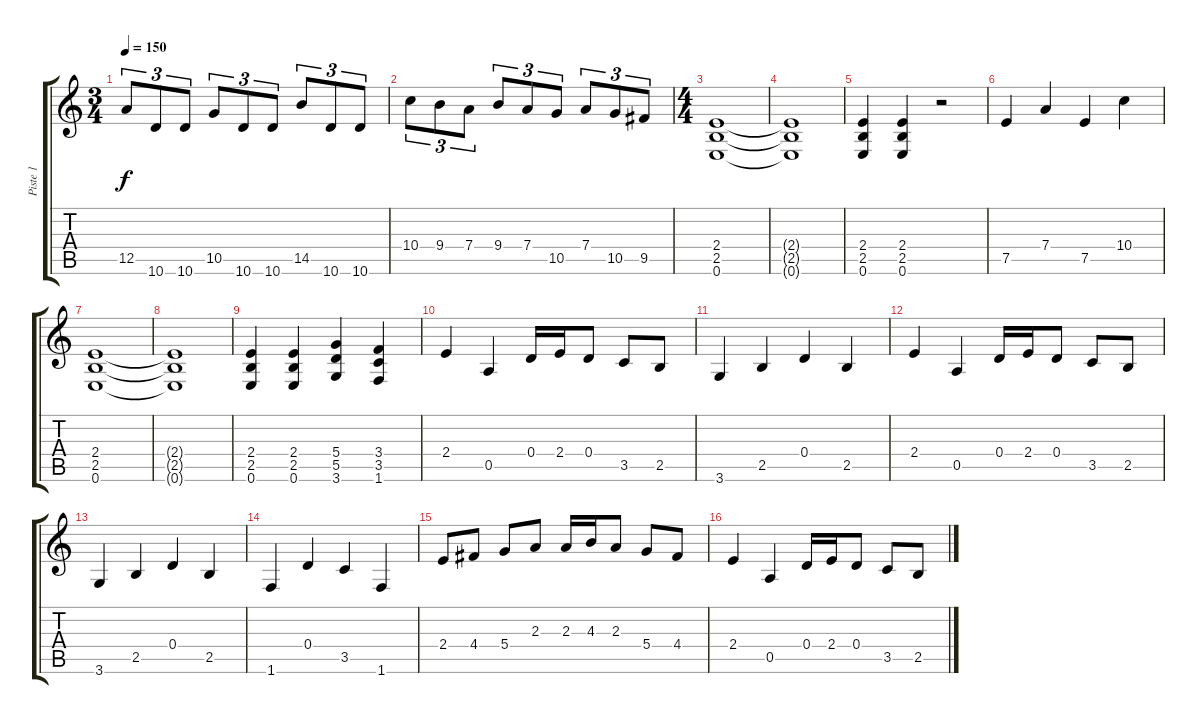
\track ("Piste 1" "Piste 1") {instrument distortionguitar}
\staff {score tabs}
\tuning (E4 B3 G3 D3 A2 E2) {hide}
\ts (3 4)
\tempo 150
\clef g2
\ks c
12.5.8{tu (3 2) dy f} 10.6.8{tu (3 2)} 10.6.8{tu (3 2)} 10.5.8{tu (3 2)} 10.6.8{tu (3 2)} 10.6.8{tu (3 2)} 14.5.8{tu (3 2)} 10.6.8{tu (3 2)} 10.6.8{tu (3 2)} |
10.4.8{tu (3 2)} 9.4.8{tu (3 2)} 7.4.8{tu (3 2)} 9.4.8{tu (3 2)} 7.4.8{tu (3 2)} 10.5.8{tu (3 2)} 7.4.8{tu (3 2)} 10.5.8{tu (3 2)} 9.5.8{tu (3 2)} |
\ts (4 4)
(2.4 2.5 0.6).1 |
(2.4{t} 2.5{t} 0.6{t}).1 |
(2.4 2.5 0.6).4 (2.4 2.5 0.6).4 r.2 |
7.5.4 7.4.4 7.5.4 10.4.4 |
(2.4 2.5 0.6).1 |
(2.4{t} 2.5{t} 0.6{t}).1 |
(2.4 2.5 0.6).4 (2.4 2.5 0.6).4 (5.4 5.5 3.6).4 (3.4 3.5 1.6).4 |
2.4.4 0.5.4 0.4.16 2.4.16 0.4.8 3.5.8 2.5.8 |
3.6.4 2.5.4 0.4.4 2.5.4 |
2.4.4 0.5.4 0.4.16 2.4.16 0.4.8 3.5.8 2.5.8 |
3.6.4 2.5.4 0.4.4 2.5.4 |
1.6.4 0.4.4 3.5.4 1.6.4 |
2.4.8 4.4.8 5.4.8 2.3.8 2.3.16 4.3.16 2.3.8 5.4.8 4.4.8 |
2.4.4 0.5.4 0.4.16 2.4.16 0.4.8 3.5.8 2.5.8
